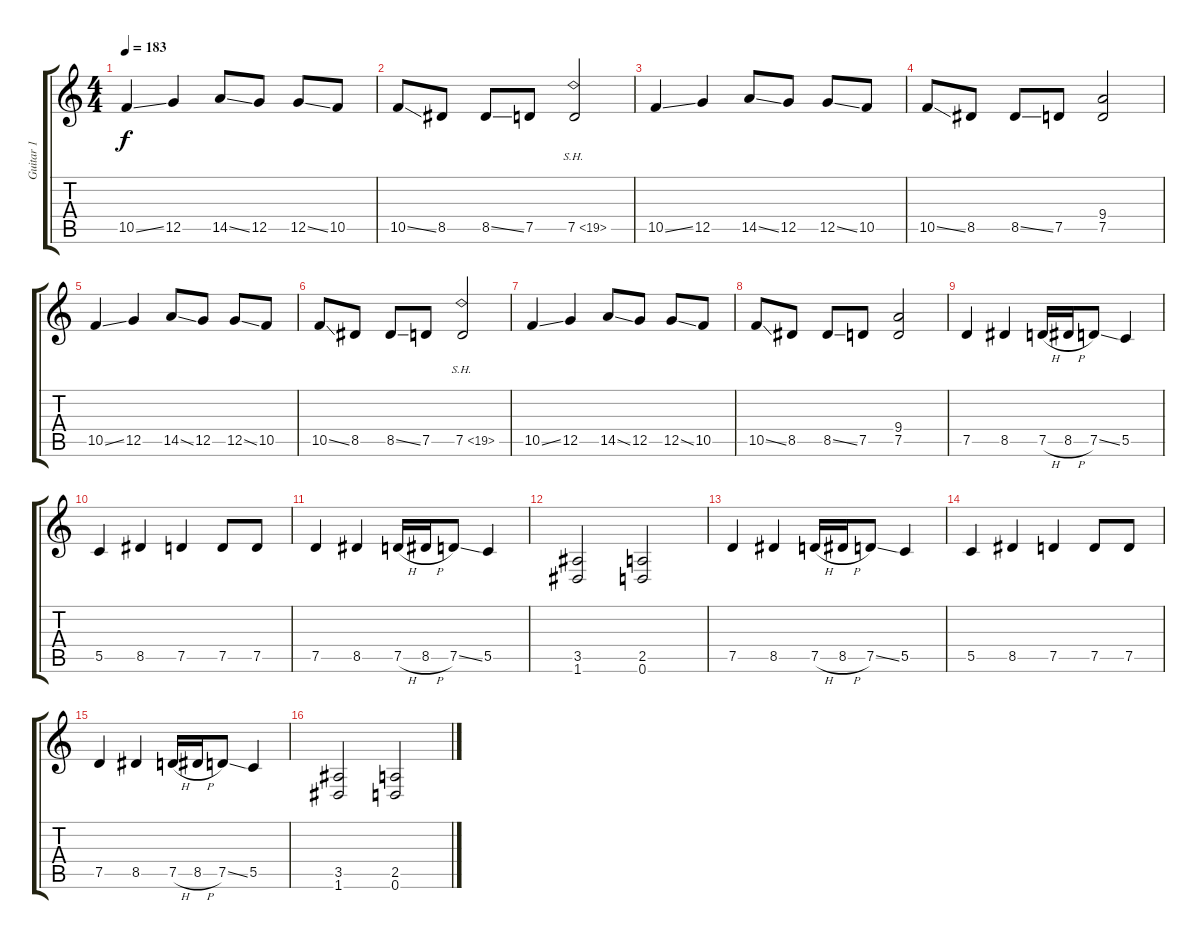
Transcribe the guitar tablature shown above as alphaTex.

\track ("Guitar 1" "Guitar 1") {instrument distortionguitar}
\staff {score tabs}
\tuning (D4 A3 F3 C3 G2 D2) {hide}
\ts (4 4)
\tempo 183
\clef g2
\ks c
10.5{ss}.4{dy f} 12.5.4 14.5{ss}.8 12.5.8 12.5{ss}.8 10.5.8 |
10.5{ss}.8 8.5.8 8.5{ss}.8 7.5.8 7.5{sh 12}.2 |
10.5{ss}.4 12.5.4 14.5{ss}.8 12.5.8 12.5{ss}.8 10.5.8 |
10.5{ss}.8 8.5.8 8.5{ss}.8 7.5.8 (9.4 7.5).2 |
10.5{ss}.4 12.5.4 14.5{ss}.8 12.5.8 12.5{ss}.8 10.5.8 |
10.5{ss}.8 8.5.8 8.5{ss}.8 7.5.8 7.5{sh 12}.2 |
10.5{ss}.4 12.5.4 14.5{ss}.8 12.5.8 12.5{ss}.8 10.5.8 |
10.5{ss}.8 8.5.8 8.5{ss}.8 7.5.8 (9.4 7.5).2 |
\section ("" "")
7.5.4 8.5.4 7.5{h}.16 8.5{h}.16 7.5{ss}.8 5.5.4 |
5.5.4 8.5.4 7.5.4 7.5.8 7.5.8 |
7.5.4 8.5.4 7.5{h}.16 8.5{h}.16 7.5{ss}.8 5.5.4 |
(3.5 1.6).2 (2.5 0.6).2 |
7.5.4 8.5.4 7.5{h}.16 8.5{h}.16 7.5{ss}.8 5.5.4 |
5.5.4 8.5.4 7.5.4 7.5.8 7.5.8 |
7.5.4 8.5.4 7.5{h}.16 8.5{h}.16 7.5{ss}.8 5.5.4 |
(3.5 1.6).2 (2.5 0.6).2
